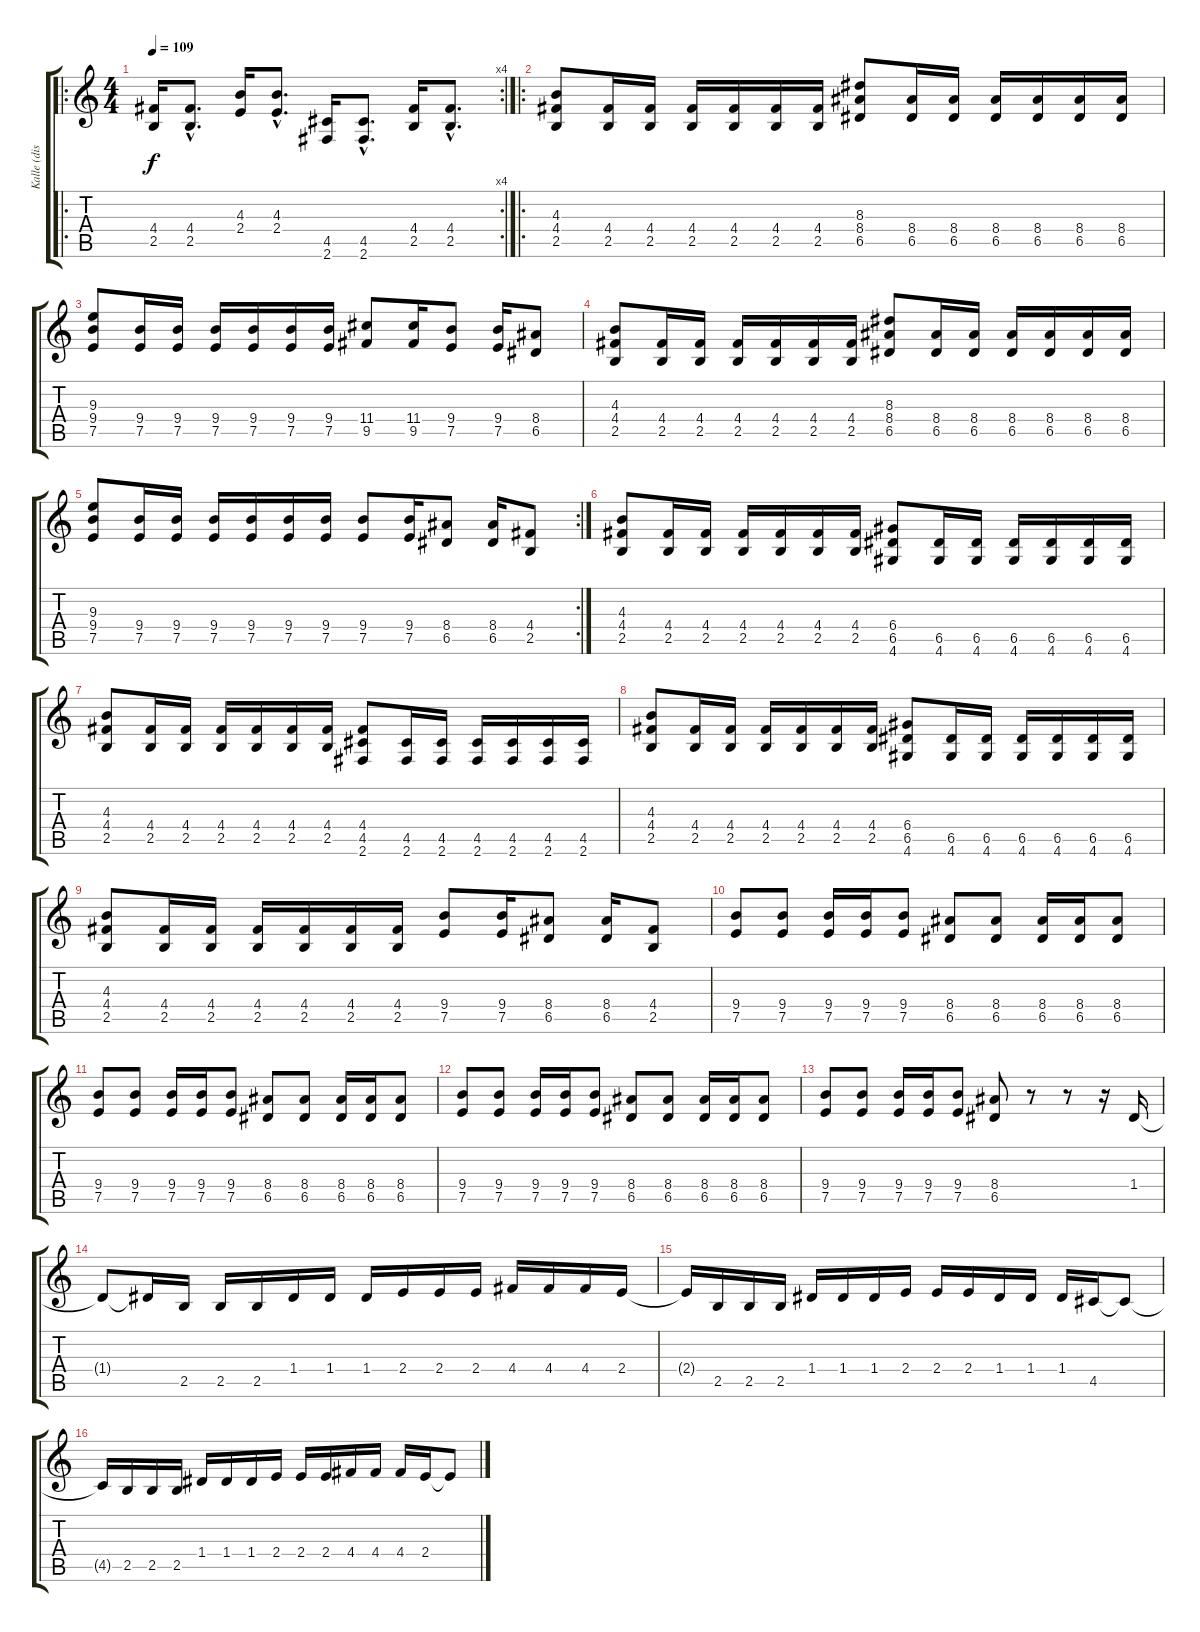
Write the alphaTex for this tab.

\track ("Kalle (dist.)" "Kalle (dis") {instrument distortionguitar}
\staff {score tabs}
\tuning (E4 B3 G3 D3 A2 E2) {hide}
\ro
\rc 4
\ts (4 4)
\tempo 109
\clef g2
\ks c
(4.4 2.5).16{dy f} (4.4{hac} 2.5{hac}).8{d} (4.3 2.4).16 (4.3{hac} 2.4{hac}).8{d} (4.5 2.6).16 (4.5{hac} 2.6{hac}).8{d} (4.4 2.5).16 (4.4{hac} 2.5{hac}).8{d} |
\ro
(4.3 4.4 2.5).8 (4.4 2.5).16 (4.4 2.5).16 (4.4 2.5).16 (4.4 2.5).16 (4.4 2.5).16 (4.4 2.5).16 (8.3 8.4 6.5).8 (8.4 6.5).16 (8.4 6.5).16 (8.4 6.5).16 (8.4 6.5).16 (8.4 6.5).16 (8.4 6.5).16 |
(9.3 9.4 7.5).8 (9.4 7.5).16 (9.4 7.5).16 (9.4 7.5).16 (9.4 7.5).16 (9.4 7.5).16 (9.4 7.5).16 (11.4 9.5).8 (11.4 9.5).16 (9.4 7.5).8 (9.4 7.5).16 (8.4 6.5).8 |
(4.3 4.4 2.5).8 (4.4 2.5).16 (4.4 2.5).16 (4.4 2.5).16 (4.4 2.5).16 (4.4 2.5).16 (4.4 2.5).16 (8.3 8.4 6.5).8 (8.4 6.5).16 (8.4 6.5).16 (8.4 6.5).16 (8.4 6.5).16 (8.4 6.5).16 (8.4 6.5).16 |
\rc 2
(9.3 9.4 7.5).8 (9.4 7.5).16 (9.4 7.5).16 (9.4 7.5).16 (9.4 7.5).16 (9.4 7.5).16 (9.4 7.5).16 (9.4 7.5).8 (9.4 7.5).16 (8.4 6.5).8 (8.4 6.5).16 (4.4 2.5).8 |
(4.3 4.4 2.5).8 (4.4 2.5).16 (4.4 2.5).16 (4.4 2.5).16 (4.4 2.5).16 (4.4 2.5).16 (4.4 2.5).16 (6.4 6.5 4.6).8 (6.5 4.6).16 (6.5 4.6).16 (6.5 4.6).16 (6.5 4.6).16 (6.5 4.6).16 (6.5 4.6).16 |
(4.3 4.4 2.5).8 (4.4 2.5).16 (4.4 2.5).16 (4.4 2.5).16 (4.4 2.5).16 (4.4 2.5).16 (4.4 2.5).16 (4.4 4.5 2.6).8 (4.5 2.6).16 (4.5 2.6).16 (4.5 2.6).16 (4.5 2.6).16 (4.5 2.6).16 (4.5 2.6).16 |
(4.3 4.4 2.5).8 (4.4 2.5).16 (4.4 2.5).16 (4.4 2.5).16 (4.4 2.5).16 (4.4 2.5).16 (4.4 2.5).16 (6.4 6.5 4.6).8 (6.5 4.6).16 (6.5 4.6).16 (6.5 4.6).16 (6.5 4.6).16 (6.5 4.6).16 (6.5 4.6).16 |
(4.3 4.4 2.5).8 (4.4 2.5).16 (4.4 2.5).16 (4.4 2.5).16 (4.4 2.5).16 (4.4 2.5).16 (4.4 2.5).16 (9.4 7.5).8 (9.4 7.5).16 (8.4 6.5).8 (8.4 6.5).16 (4.4 2.5).8 |
(9.4 7.5).8 (9.4 7.5).8 (9.4 7.5).16 (9.4 7.5).16 (9.4 7.5).8 (8.4 6.5).8 (8.4 6.5).8 (8.4 6.5).16 (8.4 6.5).16 (8.4 6.5).8 |
(9.4 7.5).8 (9.4 7.5).8 (9.4 7.5).16 (9.4 7.5).16 (9.4 7.5).8 (8.4 6.5).8 (8.4 6.5).8 (8.4 6.5).16 (8.4 6.5).16 (8.4 6.5).8 |
(9.4 7.5).8 (9.4 7.5).8 (9.4 7.5).16 (9.4 7.5).16 (9.4 7.5).8 (8.4 6.5).8 (8.4 6.5).8 (8.4 6.5).16 (8.4 6.5).16 (8.4 6.5).8 |
(9.4 7.5).8 (9.4 7.5).8 (9.4 7.5).16 (9.4 7.5).16 (9.4 7.5).8 (8.4 6.5).8 r.8 r.8 r.16 1.4.16 |
1.4{t}.8 1.4{t}.16 2.5.16 2.5.16 2.5.16 1.4.16 1.4.16 1.4.16 2.4.16 2.4.16 2.4.16 4.4.16 4.4.16 4.4.16 2.4.16 |
2.4{t}.16 2.5.16 2.5.16 2.5.16 1.4.16 1.4.16 1.4.16 2.4.16 2.4.16 2.4.16 1.4.16 1.4.16 1.4.16 4.5.16 4.5{t}.8 |
4.5{t}.16 2.5.16 2.5.16 2.5.16 1.4.16 1.4.16 1.4.16 2.4.16 2.4.16 2.4.16 4.4.16 4.4.16 4.4.16 2.4.16 2.4{t}.8
